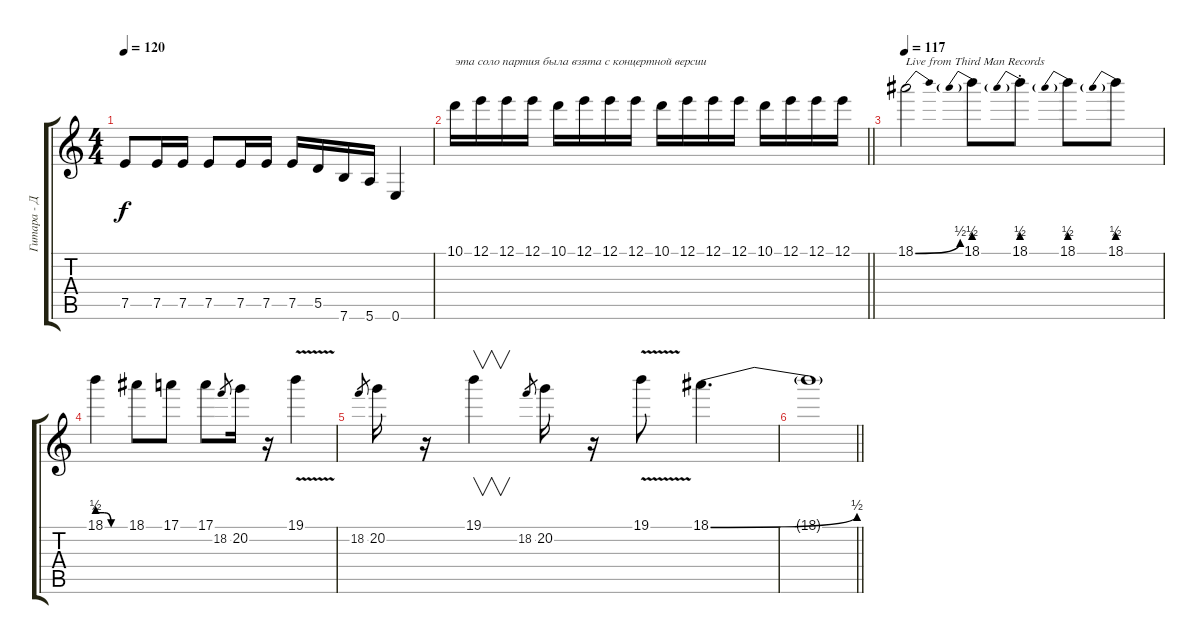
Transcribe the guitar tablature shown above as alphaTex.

\track ("Гитара - Ден Фертита" "Гитара - Д") {instrument overdrivenguitar}
\staff {score tabs}
\tuning (E4 B3 G3 D3 A2 E2) {hide}
\ts (4 4)
\tempo 120
\clef g2
\ks c
7.5.8{dy f} 7.5.16 7.5.16 7.5.8 7.5.16 7.5.16 7.5.16 5.5.16 7.6.16 5.6.16 0.6.4 |
\barLineRight lightlight
10.1.16{txt "эта соло партия была взята с концертной версии" volume 13} 12.1.16 12.1.16 12.1.16 10.1.16 12.1.16 12.1.16 12.1.16 10.1.16 12.1.16 12.1.16 12.1.16 10.1.16 12.1.16 12.1.16 12.1.16 |
\tempo 117
18.1{be (bend 0 0 60 2)}.2{txt "Live from Third Man Records" volume 16} 18.1{be (prebend 0 2 60 2)}.8 18.1{be (prebend 0 2 60 2) st}.8 18.1{be (prebend 0 2 60 2)}.8 18.1{be (prebend 0 2 60 2)}.8 |
18.1{be (custom 0 2 15 2 30 0 60 0)}.4 18.1.8 17.1.8 17.1.8 18.2.8{gr} 20.2.16 r.16 19.1{v}.4 |
18.2.8{gr} 20.2.16 r.16 19.1.4{v} 18.2.8{gr} 20.2.16 r.16 19.1{v}.8 18.1{be (bend 0 0 60 2)}.4{d} |
\barLineRight lightlight
18.1{t}.1
